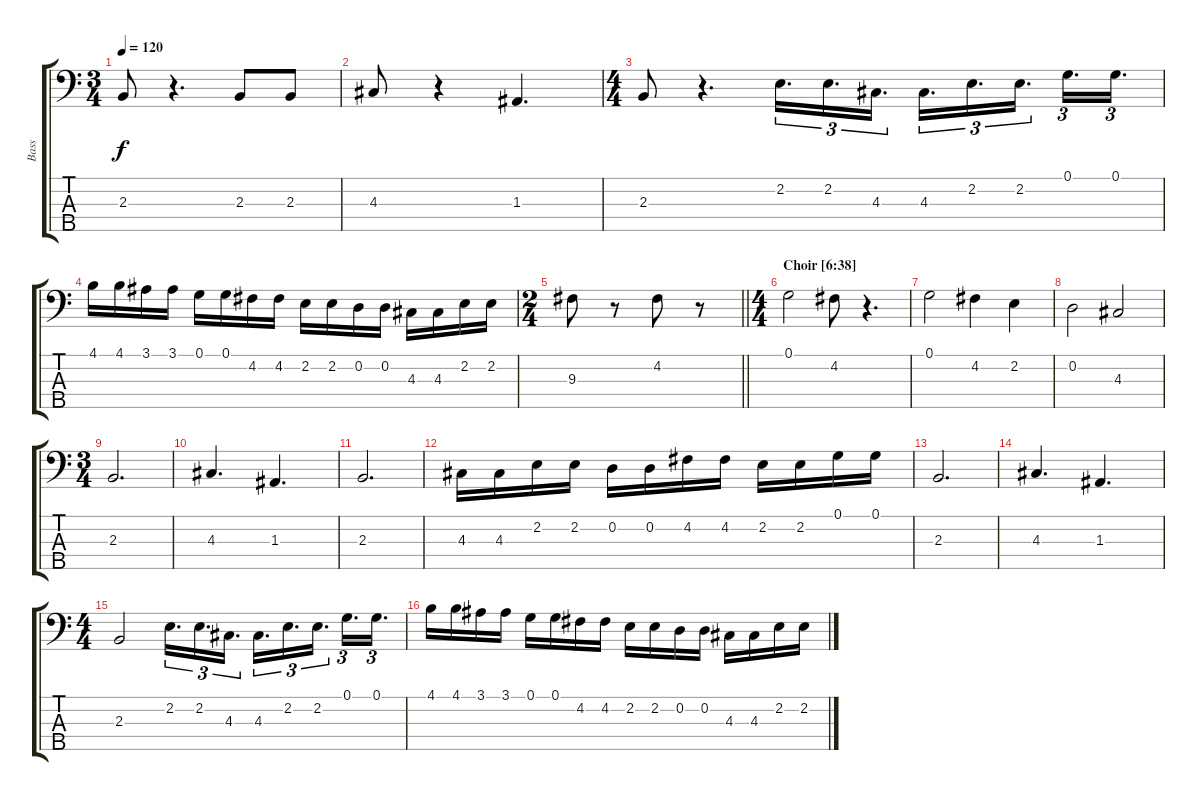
\track ("Bass" "Bass") {instrument electricbassfinger}
\staff {score tabs}
\tuning (G2 D2 A1 E1 B0) {hide}
\ts (3 4)
\tempo 120
\clef f4
\ks c
2.3.8{dy f} r.4{d} 2.3.8 2.3.8 |
4.3.8 r.4 1.3.4{d} |
\ts (4 4)
2.3.8 r.4{d} 2.2.16{d tu (3 2)} 2.2.16{d tu (3 2)} 4.3.16{d tu (3 2)} 4.3.16{d tu (3 2)} 2.2.16{d tu (3 2)} 2.2.16{d tu (3 2)} 0.1.16{d tu (3 2)} 0.1.16{d tu (3 2)} |
4.1.16 4.1.16 3.1.16 3.1.16 0.1.16 0.1.16 4.2.16 4.2.16 2.2.16 2.2.16 0.2.16 0.2.16 4.3.16 4.3.16 2.2.16 2.2.16 |
\ts (2 4)
\barLineRight lightlight
9.3.8 r.8 4.2.8 r.8 |
\ts (4 4)
\section ("" "Choir [6:38]")
0.1.2 4.2.8 r.4{d} |
0.1.2 4.2.4 2.2.4 |
0.2.2 4.3.2 |
\ts (3 4)
2.3.2{d} |
4.3.4{d} 1.3.4{d} |
2.3.2{d} |
4.3.16 4.3.16 2.2.16 2.2.16 0.2.16 0.2.16 4.2.16 4.2.16 2.2.16 2.2.16 0.1.16 0.1.16 |
2.3.2{d} |
4.3.4{d} 1.3.4{d} |
\ts (4 4)
2.3.2 2.2.16{d tu (3 2)} 2.2.16{d tu (3 2)} 4.3.16{d tu (3 2)} 4.3.16{d tu (3 2)} 2.2.16{d tu (3 2)} 2.2.16{d tu (3 2)} 0.1.16{d tu (3 2)} 0.1.16{d tu (3 2)} |
4.1.16 4.1.16 3.1.16 3.1.16 0.1.16 0.1.16 4.2.16 4.2.16 2.2.16 2.2.16 0.2.16 0.2.16 4.3.16 4.3.16 2.2.16 2.2.16
